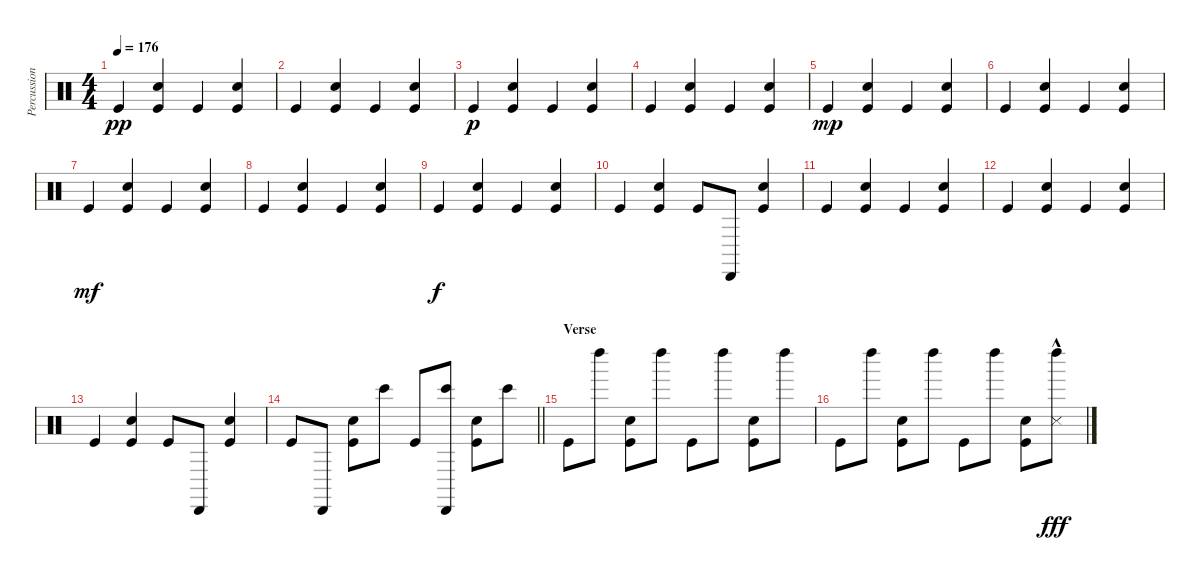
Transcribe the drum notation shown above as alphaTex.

\track ("Percussion" "Percussion") {instrument percussion}
\staff {score}
\articulation defaults
\ts (4 4)
\tempo 176
\clef neutral
\ks c "Kick (hit)".4{dy pp}
("Kick (hit)" "Hand Clap (hit)").4 "Kick (hit)".4 ("Kick (hit)" "Hand Clap (hit)").4 |
"Kick (hit)".4 ("Kick (hit)" "Hand Clap (hit)").4 "Kick (hit)".4 ("Kick (hit)" "Hand Clap (hit)").4 |
"Kick (hit)".4{dy p} ("Kick (hit)" "Hand Clap (hit)").4 "Kick (hit)".4 ("Kick (hit)" "Hand Clap (hit)").4 |
"Kick (hit)".4 ("Kick (hit)" "Hand Clap (hit)").4 "Kick (hit)".4 ("Kick (hit)" "Hand Clap (hit)").4 |
"Kick (hit)".4{dy mp} ("Kick (hit)" "Hand Clap (hit)").4 "Kick (hit)".4 ("Kick (hit)" "Hand Clap (hit)").4 |
"Kick (hit)".4 ("Kick (hit)" "Hand Clap (hit)").4 "Kick (hit)".4 ("Kick (hit)" "Hand Clap (hit)").4 |
"Kick (hit)".4{dy mf} ("Kick (hit)" "Hand Clap (hit)").4 "Kick (hit)".4 ("Kick (hit)" "Hand Clap (hit)").4 |
"Kick (hit)".4 ("Kick (hit)" "Hand Clap (hit)").4 "Kick (hit)".4 ("Kick (hit)" "Hand Clap (hit)").4 |
"Kick (hit)".4{dy f} ("Kick (hit)" "Hand Clap (hit)").4 "Kick (hit)".4 ("Kick (hit)" "Hand Clap (hit)").4 |
"Kick (hit)".4 ("Kick (hit)" "Hand Clap (hit)").4 "Kick (hit)".8 "Cabasa (hit)".8 ("Kick (hit)" "Hand Clap (hit)").4 |
"Kick (hit)".4 ("Kick (hit)" "Hand Clap (hit)").4 "Kick (hit)".4 ("Kick (hit)" "Hand Clap (hit)").4 |
"Kick (hit)".4 ("Kick (hit)" "Hand Clap (hit)").4 "Kick (hit)".4 ("Kick (hit)" "Hand Clap (hit)").4 |
"Kick (hit)".4 ("Kick (hit)" "Hand Clap (hit)").4 "Kick (hit)".8 "Cabasa (hit)".8 ("Kick (hit)" "Hand Clap (hit)").4 |
\barLineRight lightlight "Kick (hit)".8 "Cabasa (hit)".8
("Kick (hit)" "Hand Clap (hit)").8 "Bongo High (hit)".8 "Kick (hit)".8 ("Cabasa (hit)" "Bongo High (hit)").8 ("Kick (hit)" "Hand Clap (hit)").8 "Bongo High (hit)".8 |
\section ("" "Verse")
"Kick (hit)".8 "Left Maraca (hit)".8 ("Kick (hit)" "Hand Clap (hit)").8 "Left Maraca (hit)".8 "Kick (hit)".8 "Left Maraca (hit)".8 ("Kick (hit)" "Hand Clap (hit)").8 "Left Maraca (hit)".8 |
"Kick (hit)".8 "Left Maraca (hit)".8 ("Kick (hit)" "Hand Clap (hit)").8 "Left Maraca (hit)".8 "Kick (hit)".8 "Left Maraca (hit)".8 ("Kick (hit)" "Hand Clap (hit)").8 ("Left Maraca (hit)" "Metronome (hit)"{hac}).8{dy fff}
